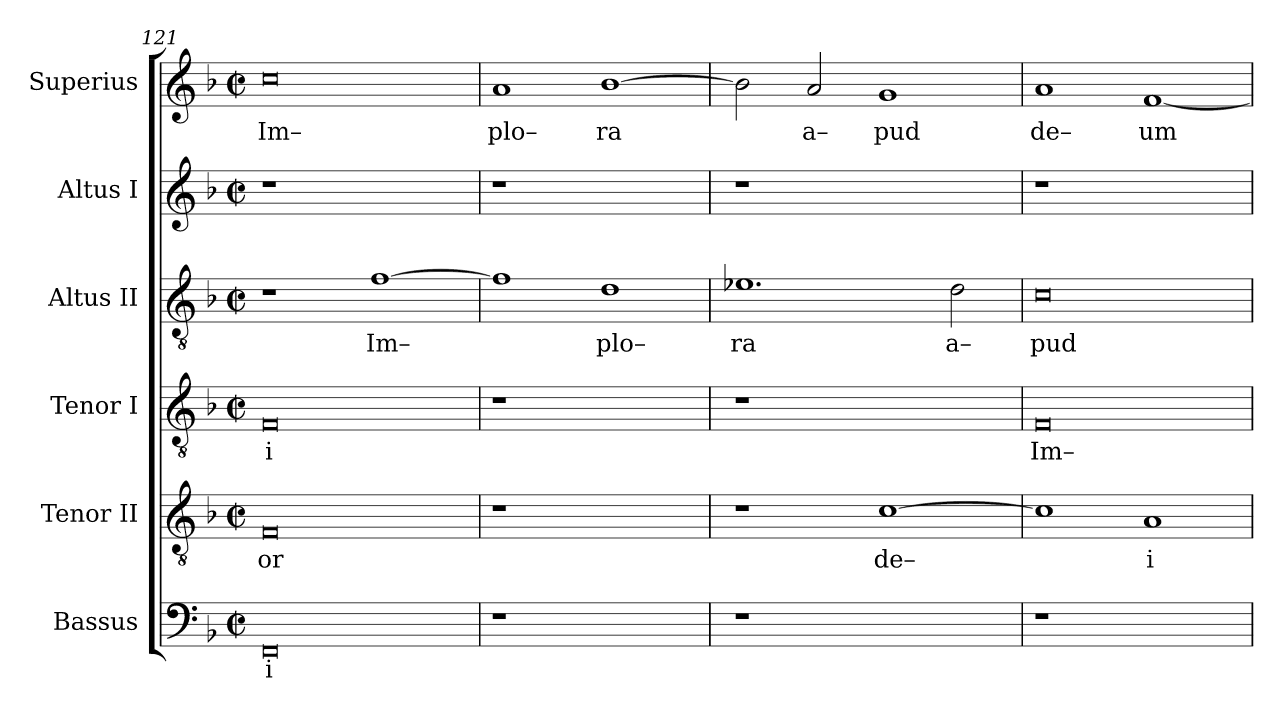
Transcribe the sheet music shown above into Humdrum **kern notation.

**kern	**text	**kern	**text	**kern	**text	**kern	**text	**kern	**kern	**text
*part6	*part6	*part5	*part5	*part4	*part4	*part3	*part3	*part2	*part1	*part1
*staff6	*staff6	*staff5	*staff5	*staff4	*staff4	*staff3	*staff3	*staff2	*staff1	*staff1
*I"Bassus	*	*I"Tenor II	*	*I"Tenor I	*	*I"Altus II	*	*I"Altus I	*I"Superius	*
*I'B.	*	*I'T.	*	*I'T.	*	*	*	*I'A.	*I'S.	*
*clefF4	*	*clefGv2	*	*clefGv2	*	*clefGv2	*	*clefG2	*clefG2	*
*	*	*ITrd7c12	*	*ITrd7c12	*	*ITrd7c12	*	*	*	*
*k[b-]	*	*k[b-]	*	*k[b-]	*	*k[b-]	*	*k[b-]	*k[b-]	*
*F:	*	*F:	*	*F:	*	*F:	*	*F:	*F:	*
*M2/2	*	*M2/2	*	*M2/2	*	*M2/2	*	*M2/2	*M2/2	*
*met(c|)	*	*met(c|)	*	*met(c|)	*	*met(c|)	*	*met(c|)	*met(c|)	*
=121	=121	=121	=121	=121	=121	=121	=121	=121	=121	=121
!	!LO:LY:b:color=#000000	!	!	!	!	!	!	!	!	!
!	!	!	!LO:LY:b:color=#000000	!	!	!	!	!	!	!
!	!	!	!	!	!LO:LY:b:color=#000000	!	!	!LO:N:vis=1	!	!
!	!	!	!	!	!	!	!	!	!	!LO:LY:b:color=#000000
0FFi	i	0FFi	or	0FFi	i	1r	.	1r	0cci	Im–
!	!	!	!	!	!	!	!LO:LY:b:color=#000000	!	!	!
.	.	.	.	.	.	[>1Fi	Im–	1ryy	.	.
=122	=122	=122	=122	=122	=122	=122	=122	=122	=122	=122
!LO:N:vis=1	!	!LO:N:vis=1	!	!LO:N:vis=1	!	!	!	!LO:N:vis=1	!	!
!	!	!	!	!	!	!	!	!	!	!LO:LY:b:color=#000000
1r	.	1r	.	1r	.	1Fi]	.	1r	1ai	plo–
!	!	!	!	!	!	!	!LO:LY:b:color=#000000	!	!	!
!	!	!	!	!	!	!	!	!	!	!LO:LY:b:color=#000000
1ryy	.	1ryy	.	1ryy	.	1Di	plo–	1ryy	[>1b-i	ra
!!LO:LB:g=z
=123	=123	=123	=123	=123	=123	=123	=123	=123	=123	=123
!LO:N:vis=1	!	!	!	!LO:N:vis=1	!	!	!	!	!	!
!	!	!	!	!	!	!	!LO:LY:b:color=#000000	!LO:N:vis=1	!	!
1r	.	1r	.	1r	.	1.E-Xi	ra	1r	2b-i\]	.
!	!	!	!	!	!	!	!	!	!	!LO:LY:b:color=#000000
.	.	.	.	.	.	.	.	.	2ai/	a–
!	!	!	!LO:LY:b:color=#000000	!	!	!	!	!	!	!
!	!	!	!	!	!	!	!	!	!	!LO:LY:b:color=#000000
1ryy	.	[>1Ci	de–	1ryy	.	.	.	1ryy	1gi	pud
!	!	!	!	!	!	!	!LO:LY:b:color=#000000	!	!	!
.	.	.	.	.	.	2Di\	a–	.	.	.
=124	=124	=124	=124	=124	=124	=124	=124	=124	=124	=124
!LO:N:vis=1	!	!	!	!	!	!	!	!	!	!
!	!	!	!	!	!LO:LY:b:color=#000000	!	!	!	!	!
!	!	!	!	!	!	!	!LO:LY:b:color=#000000	!LO:N:vis=1	!	!
!	!	!	!	!	!	!	!	!	!	!LO:LY:b:color=#000000
1r	.	1Ci]	.	0FFi	Im–	0Ci	pud	1r	1ai	de–
!	!	!	!LO:LY:b:color=#000000	!	!	!	!	!	!	!
!	!	!	!	!	!	!	!	!	!	!LO:LY:b:color=#000000
1ryy	.	1AAi	i	.	.	.	.	1ryy	[<1fi	um
=	=	=	=	=	=	=	=	=	=	=
*-	*-	*-	*-	*-	*-	*-	*-	*-	*-	*-
